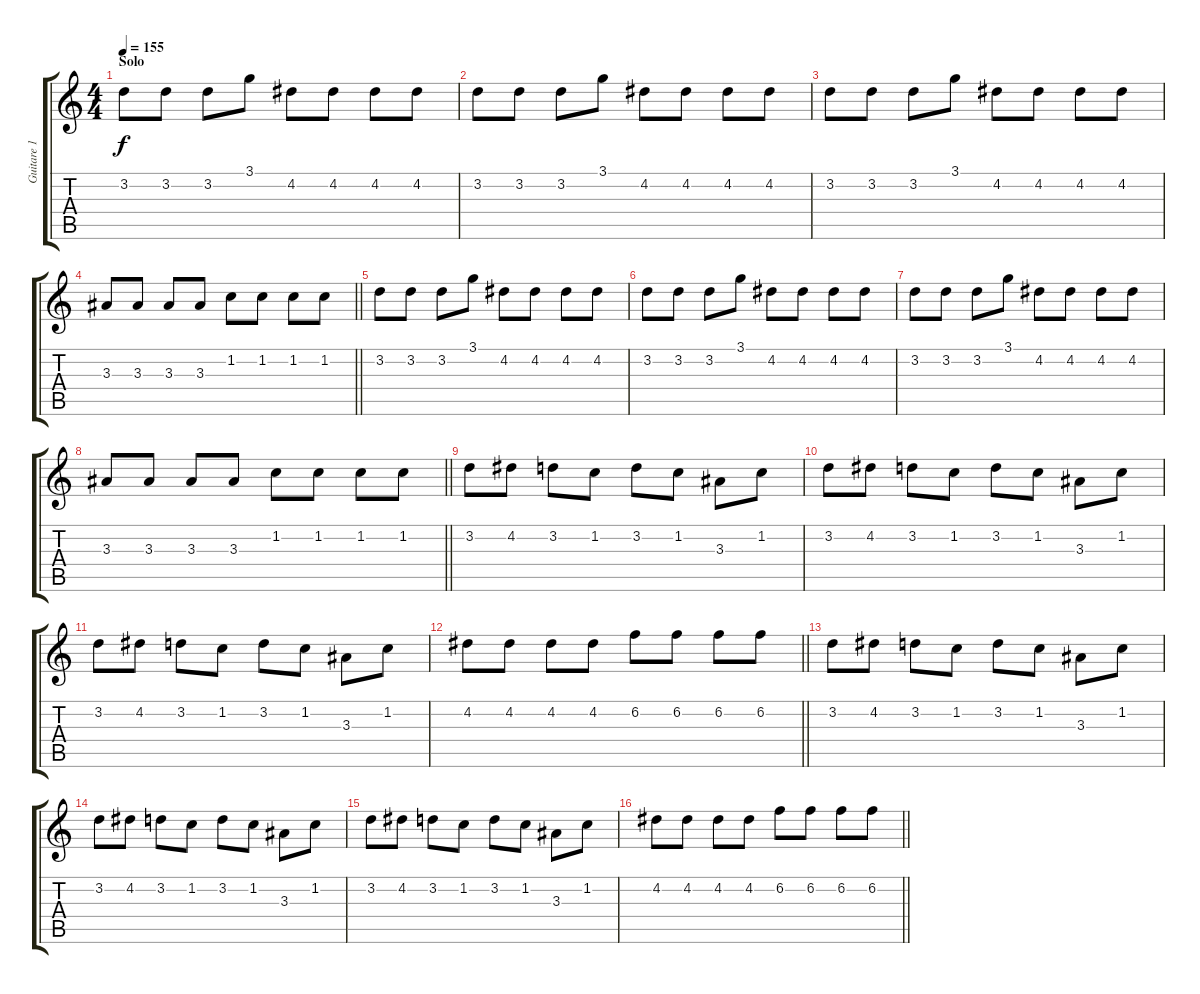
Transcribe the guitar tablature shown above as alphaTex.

\track ("Guitare 1" "Guitare 1") {instrument distortionguitar}
\staff {score tabs}
\tuning (E4 B3 G3 D3 A2 E2) {hide}
\ts (4 4)
\section ("" "Solo")
\tempo 155
\clef g2
\ks c
3.2.8{dy f} 3.2.8 3.2.8 3.1.8 4.2.8 4.2.8 4.2.8 4.2.8 |
3.2.8 3.2.8 3.2.8 3.1.8 4.2.8 4.2.8 4.2.8 4.2.8 |
3.2.8 3.2.8 3.2.8 3.1.8 4.2.8 4.2.8 4.2.8 4.2.8 |
\barLineRight lightlight
3.3.8 3.3.8 3.3.8 3.3.8 1.2.8 1.2.8 1.2.8 1.2.8 |
3.2.8 3.2.8 3.2.8 3.1.8 4.2.8 4.2.8 4.2.8 4.2.8 |
3.2.8 3.2.8 3.2.8 3.1.8 4.2.8 4.2.8 4.2.8 4.2.8 |
3.2.8 3.2.8 3.2.8 3.1.8 4.2.8 4.2.8 4.2.8 4.2.8 |
\barLineRight lightlight
3.3.8 3.3.8 3.3.8 3.3.8 1.2.8 1.2.8 1.2.8 1.2.8 |
3.2.8 4.2.8 3.2.8 1.2.8 3.2.8 1.2.8 3.3.8 1.2.8 |
3.2.8 4.2.8 3.2.8 1.2.8 3.2.8 1.2.8 3.3.8 1.2.8 |
3.2.8 4.2.8 3.2.8 1.2.8 3.2.8 1.2.8 3.3.8 1.2.8 |
\barLineRight lightlight
4.2.8 4.2.8 4.2.8 4.2.8 6.2.8 6.2.8 6.2.8 6.2.8 |
3.2.8 4.2.8 3.2.8 1.2.8 3.2.8 1.2.8 3.3.8 1.2.8 |
3.2.8 4.2.8 3.2.8 1.2.8 3.2.8 1.2.8 3.3.8 1.2.8 |
3.2.8 4.2.8 3.2.8 1.2.8 3.2.8 1.2.8 3.3.8 1.2.8 |
\barLineRight lightlight
4.2.8 4.2.8 4.2.8 4.2.8 6.2.8 6.2.8 6.2.8 6.2.8
